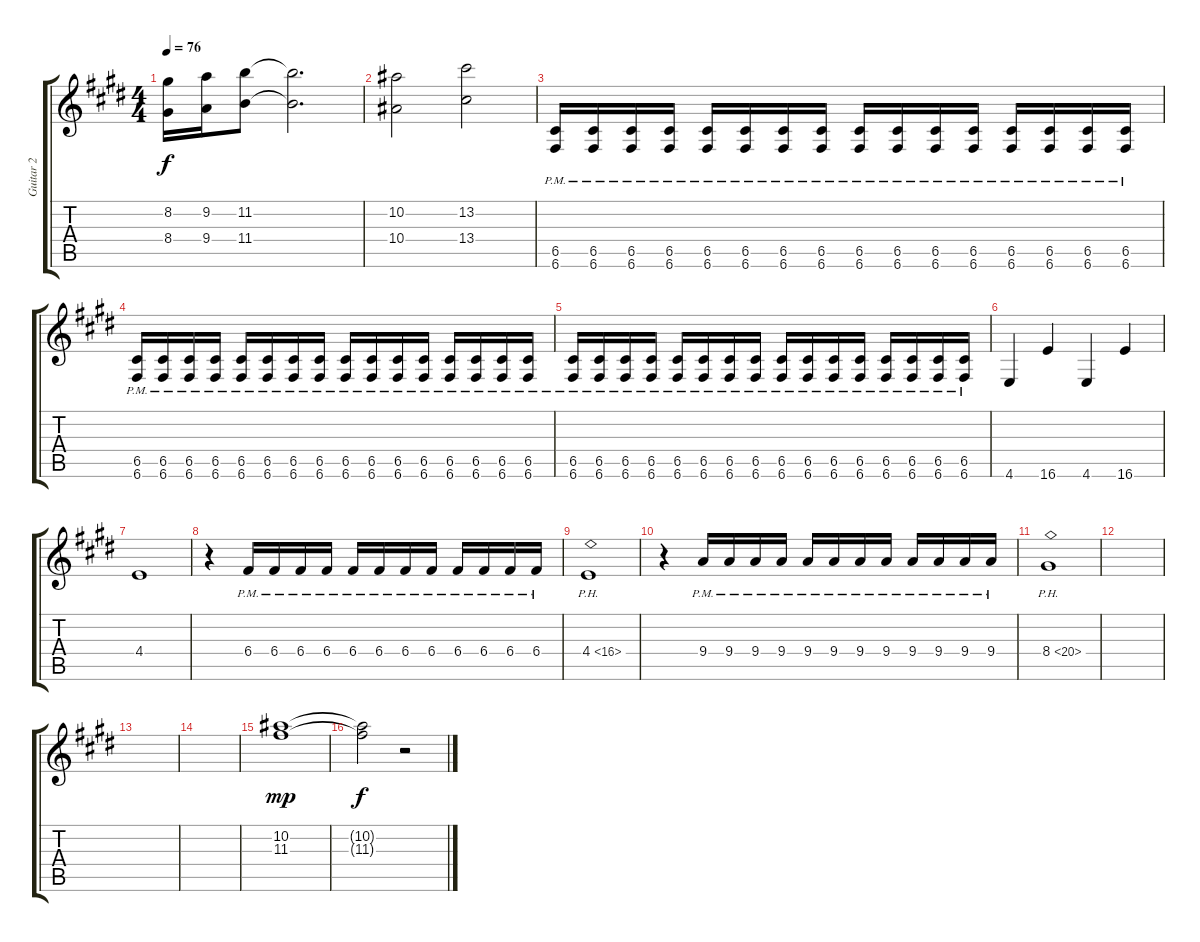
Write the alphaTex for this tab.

\track ("Guitar 2" "Guitar 2") {instrument distortionguitar}
\staff {score tabs}
\tuning (E4 C4 G3 C3 G2 C2) {hide}
\ts (4 4)
\tempo 76
\clef g2
\ks e
(8.2 8.4).16{dy f} (9.2 9.4).16 (11.2 11.4).8 (11.2{t} 11.4{t}).2{d} |
(10.2 10.4).2 (13.2 13.4).2 |
(6.5{pm} 6.6{pm}).16 (6.5{pm} 6.6{pm}).16 (6.5{pm} 6.6{pm}).16 (6.5{pm} 6.6{pm}).16 (6.5{pm} 6.6{pm}).16 (6.5{pm} 6.6{pm}).16 (6.5{pm} 6.6{pm}).16 (6.5{pm} 6.6{pm}).16 (6.5{pm} 6.6{pm}).16 (6.5{pm} 6.6{pm}).16 (6.5{pm} 6.6{pm}).16 (6.5{pm} 6.6{pm}).16 (6.5{pm} 6.6{pm}).16 (6.5{pm} 6.6{pm}).16 (6.5{pm} 6.6{pm}).16 (6.5{pm} 6.6{pm}).16 |
(6.5{pm} 6.6{pm}).16 (6.5{pm} 6.6{pm}).16 (6.5{pm} 6.6{pm}).16 (6.5{pm} 6.6{pm}).16 (6.5{pm} 6.6{pm}).16 (6.5{pm} 6.6{pm}).16 (6.5{pm} 6.6{pm}).16 (6.5{pm} 6.6{pm}).16 (6.5{pm} 6.6{pm}).16 (6.5{pm} 6.6{pm}).16 (6.5{pm} 6.6{pm}).16 (6.5{pm} 6.6{pm}).16 (6.5{pm} 6.6{pm}).16 (6.5{pm} 6.6{pm}).16 (6.5{pm} 6.6{pm}).16 (6.5{pm} 6.6{pm}).16 |
(6.5{pm} 6.6{pm}).16 (6.5{pm} 6.6{pm}).16 (6.5{pm} 6.6{pm}).16 (6.5{pm} 6.6{pm}).16 (6.5{pm} 6.6{pm}).16 (6.5{pm} 6.6{pm}).16 (6.5{pm} 6.6{pm}).16 (6.5{pm} 6.6{pm}).16 (6.5{pm} 6.6{pm}).16 (6.5{pm} 6.6{pm}).16 (6.5{pm} 6.6{pm}).16 (6.5{pm} 6.6{pm}).16 (6.5{pm} 6.6{pm}).16 (6.5{pm} 6.6{pm}).16 (6.5{pm} 6.6{pm}).16 (6.5{pm} 6.6{pm}).16 |
4.6.4 16.6.4 4.6.4 16.6.4 |
4.4.1 |
r.4 6.4{pm}.16 6.4{pm}.16 6.4{pm}.16 6.4{pm}.16 6.4{pm}.16 6.4{pm}.16 6.4{pm}.16 6.4{pm}.16 6.4{pm}.16 6.4{pm}.16 6.4{pm}.16 6.4{pm}.16 |
4.4{ph 12}.1 |
r.4 9.4{pm}.16 9.4{pm}.16 9.4{pm}.16 9.4{pm}.16 9.4{pm}.16 9.4{pm}.16 9.4{pm}.16 9.4{pm}.16 9.4{pm}.16 9.4{pm}.16 9.4{pm}.16 9.4{pm}.16 |
8.4{ph 12}.1 |
|
|
|
(10.2 11.3).1{dy mp} |
(10.2{t} 11.3{t}).2{dy f} r.2
